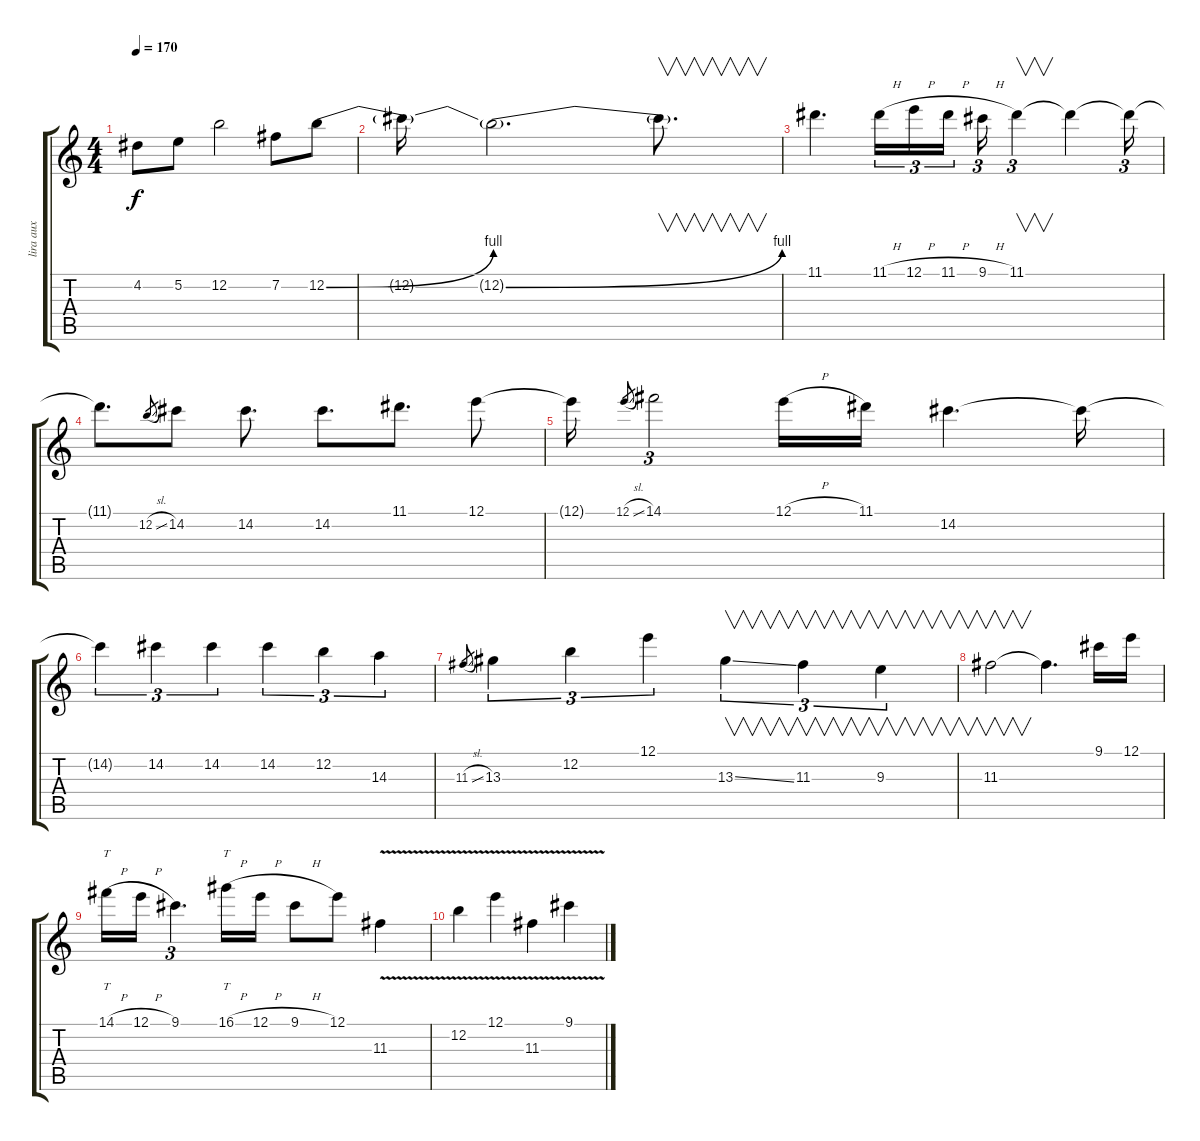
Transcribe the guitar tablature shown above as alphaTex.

\track ("lira aux" "lira aux") {instrument distortionguitar}
\staff {score tabs}
\tuning (E4 B3 G3 D3 A2 E2) {hide}
\ts (4 4)
\tempo 170
\clef g2
\ks c
4.2.8{dy f} 5.2.8 12.2.2 7.2.8 12.2{be (bend 0 0 60 4)}.8 |
12.2{t}.16 12.2{be (bend 0 0 60 4) t}.2{d} 12.2{t}.8{v d} |
11.1.4{d} 11.1{h}.16{tu (3 2)} 12.1{h}.16{tu (3 2)} 11.1{h}.16{tu (3 2)} 9.1{h}.16{tu (3 2)} 11.1.4{v tu (3 2)} 11.1{t}.4 11.1{t}.16{tu (3 2)} |
11.1{t}.8{d} 12.2{sl}.8{gr} 14.2.8 14.2.8{d} 14.2.8{d} 11.1.8{d} 12.1.8 |
12.1{t}.16 12.1{sl}.8{gr} 14.1.2{tu (3 2)} 12.1{h}.16 11.1.16 14.2.4{d} 14.2{t}.16 |
14.2{t}.4{tu (3 2)} 14.2.4{tu (3 2)} 14.2.4{tu (3 2)} 14.2.4{tu (3 2)} 12.2.4{tu (3 2)} 14.3.4{tu (3 2)} |
11.3{sl}.8{gr} 13.3.4{tu (3 2)} 12.2.4{tu (3 2)} 12.1.4{tu (3 2)} 13.3{ss}.4{v tu (3 2)} 11.3.4{v tu (3 2)} 9.3.4{v tu (3 2)} |
11.3.2{v} 11.3{t}.4{d} 9.1.16 12.1.16 |
14.1{h}.16{tt} 12.1{h}.16 9.1.4{d tu (3 2)} 16.1{h}.16{tt} 12.1{h}.16 9.1{h}.8 12.1.8 11.3{v}.4 |
12.2{v}.4 12.1{v}.4 11.3{v}.4 9.1{v}.4
